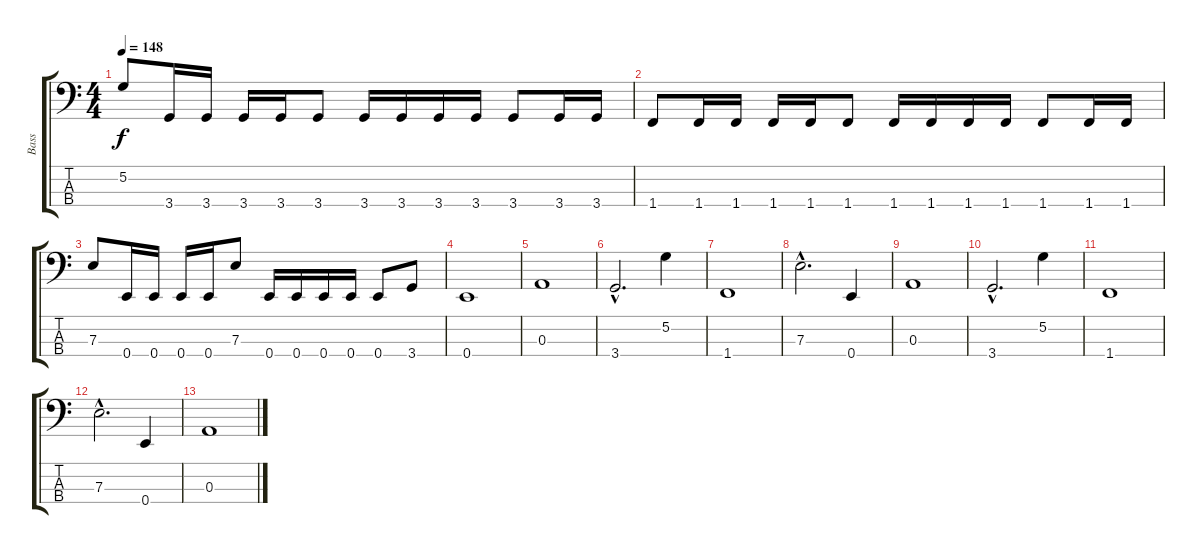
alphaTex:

\track ("Bass" "Bass") {instrument electricbassfinger}
\staff {score tabs}
\tuning (G2 D2 A1 E1) {hide}
\ts (4 4)
\tempo 148
\clef f4
\ks c
5.2.8{dy f} 3.4.16 3.4.16 3.4.16 3.4.16 3.4.8 3.4.16 3.4.16 3.4.16 3.4.16 3.4.8 3.4.16 3.4.16 |
1.4.8 1.4.16 1.4.16 1.4.16 1.4.16 1.4.8 1.4.16 1.4.16 1.4.16 1.4.16 1.4.8 1.4.16 1.4.16 |
7.3.8 0.4.16 0.4.16 0.4.16 0.4.16 7.3.8 0.4.16 0.4.16 0.4.16 0.4.16 0.4.8 3.4.8 |
0.4.1 |
0.3.1 |
3.4{hac}.2{d} 5.2.4 |
1.4.1 |
7.3{hac}.2{d} 0.4.4 |
0.3.1 |
3.4{hac}.2{d} 5.2.4 |
1.4.1 |
7.3{hac}.2{d} 0.4.4 |
0.3.1
